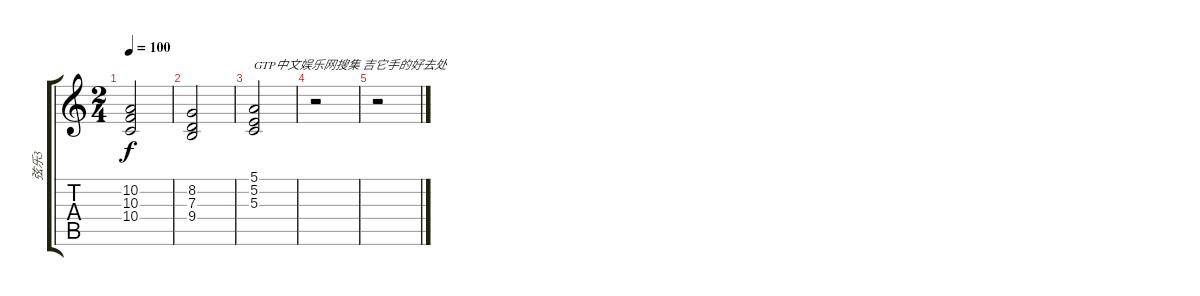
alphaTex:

\track ("弦乐3" "弦乐3") {instrument synthstrings1}
\staff {score tabs}
\tuning (E4 B3 G3 D3 A2 E2) {hide}
\ts (2 4)
\tempo 100
\clef g2
\ks c
(10.2 10.3 10.4).2{dy f} |
(8.2 7.3 9.4).2 |
(5.1 5.2 5.3).2{txt "GTP中文娱乐网搜集 吉它手的好去处"} |
r.2 |
r.2
